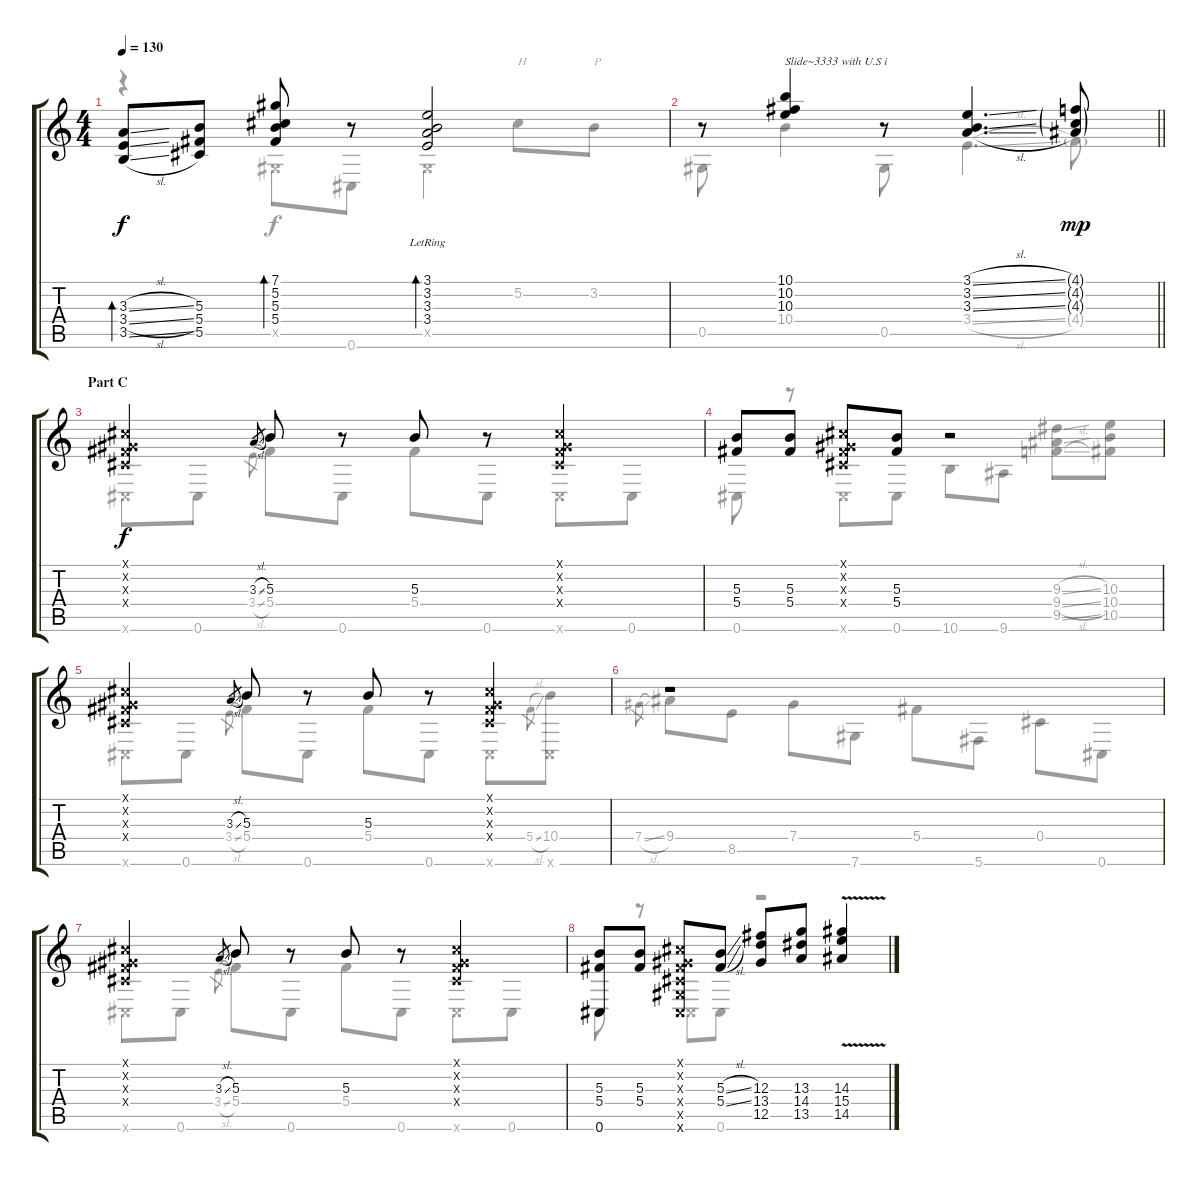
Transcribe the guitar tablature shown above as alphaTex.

\track "" {instrument acousticguitarsteel}
\staff {score tabs}
\tuning (Db4 Ab3 Gb3 Db3 Ab2 Db2) {hide}
\voice
\ts (4 4)
\tempo 130
\clef g2
\ks c
(3.3{sl} 3.4{sl} 3.5{sl}).8{bd 60 dy f} (5.3 5.4 5.5).8 (7.1 5.2 5.3 5.4).8{bd 60} r.8 (3.1{lr} 3.2 3.3 3.4).2{bd 60} |
\barLineRight lightlight
r.8 (10.1 10.2 10.3).4{txt "Slide~3333 with U.S i"} r.8 (3.1{sl} 3.2{sl} 3.3{sl}).4{d} (4.1{g} 4.2{g} 4.3{g}).8{dy mp} |
\section ("" "Part C")
(0.1{x} 0.2{x} 0.3{x} 0.4{x}).4{dy f} 3.3{sl}.8{gr} 5.3.8 r.8 5.3.8 r.8 (0.1{x} 0.2{x} 0.3{x} 0.4{x}).4 |
(5.3 5.4).8 (5.3 5.4).8 (0.1{x} 0.2{x} 0.3{x} 0.4{x}).8 (5.3 5.4).8 r.2 |
(0.1{x} 0.2{x} 0.3{x} 0.4{x}).4 3.3{sl}.8{gr} 5.3.8 r.8 5.3.8 r.8 (0.1{x} 0.2{x} 0.3{x} 0.4{x}).4 |
r.1 |
(0.1{x} 0.2{x} 0.3{x} 0.4{x}).4 3.3{sl}.8{gr} 5.3.8 r.8 5.3.8 r.8 (0.1{x} 0.2{x} 0.3{x} 0.4{x}).4 |
(5.3 5.4 0.6).8 (5.3 5.4).8 (0.1{x} 0.2{x} 0.3{x} 0.4{x} 0.5{x} 0.6{x}).8 (5.3{sl} 5.4{sl}).8 (12.3 13.4 12.5).8 (13.3 14.4 13.5).8 (14.3 15.4 14.5{v}).4
\voice
\clef g2
\ottava regular
\simile none
\ks c
r.4{dy f} 0.5{x}.8 0.6.8 0.5{x}.4 5.2.8{txt "H"} 3.2.8{txt "P"} |
\barLineRight lightlight
0.5.8 10.4.4 0.5.8 3.4{sl}.4{d} 4.4{g}.8{dy mp} |
0.6{x}.8{dy f} 0.6.8 3.4{sl}.8{gr} 5.4.8 0.6.8 5.4.8 0.6.8 0.6{x}.8 0.6.8 |
0.6.8 r.8 0.6{x}.8 0.6.8 10.6.8 9.6.8 (9.3{sl} 9.4{sl} 9.5{sl}).8 (10.3 10.4 10.5).8 |
0.6{x}.8 0.6.8 3.4{sl}.8{gr} 5.4.8 0.6.8 5.4.8 0.6.8 0.6{x}.8 5.4{sl}.8{gr} (10.4 0.6{x}).8 |
7.4{sl}.8{gr} 9.4.8 8.5.8 7.4.8 7.6.8 5.4.8 5.6.8 0.4.8 0.6.8 |
0.6{x}.8 0.6.8 3.4{sl}.8{gr} 5.4.8 0.6.8 5.4.8 0.6.8 0.6{x}.8 0.6.8 |
0.6.8 r.8 0.6{x}.8 0.6.8 r.2
